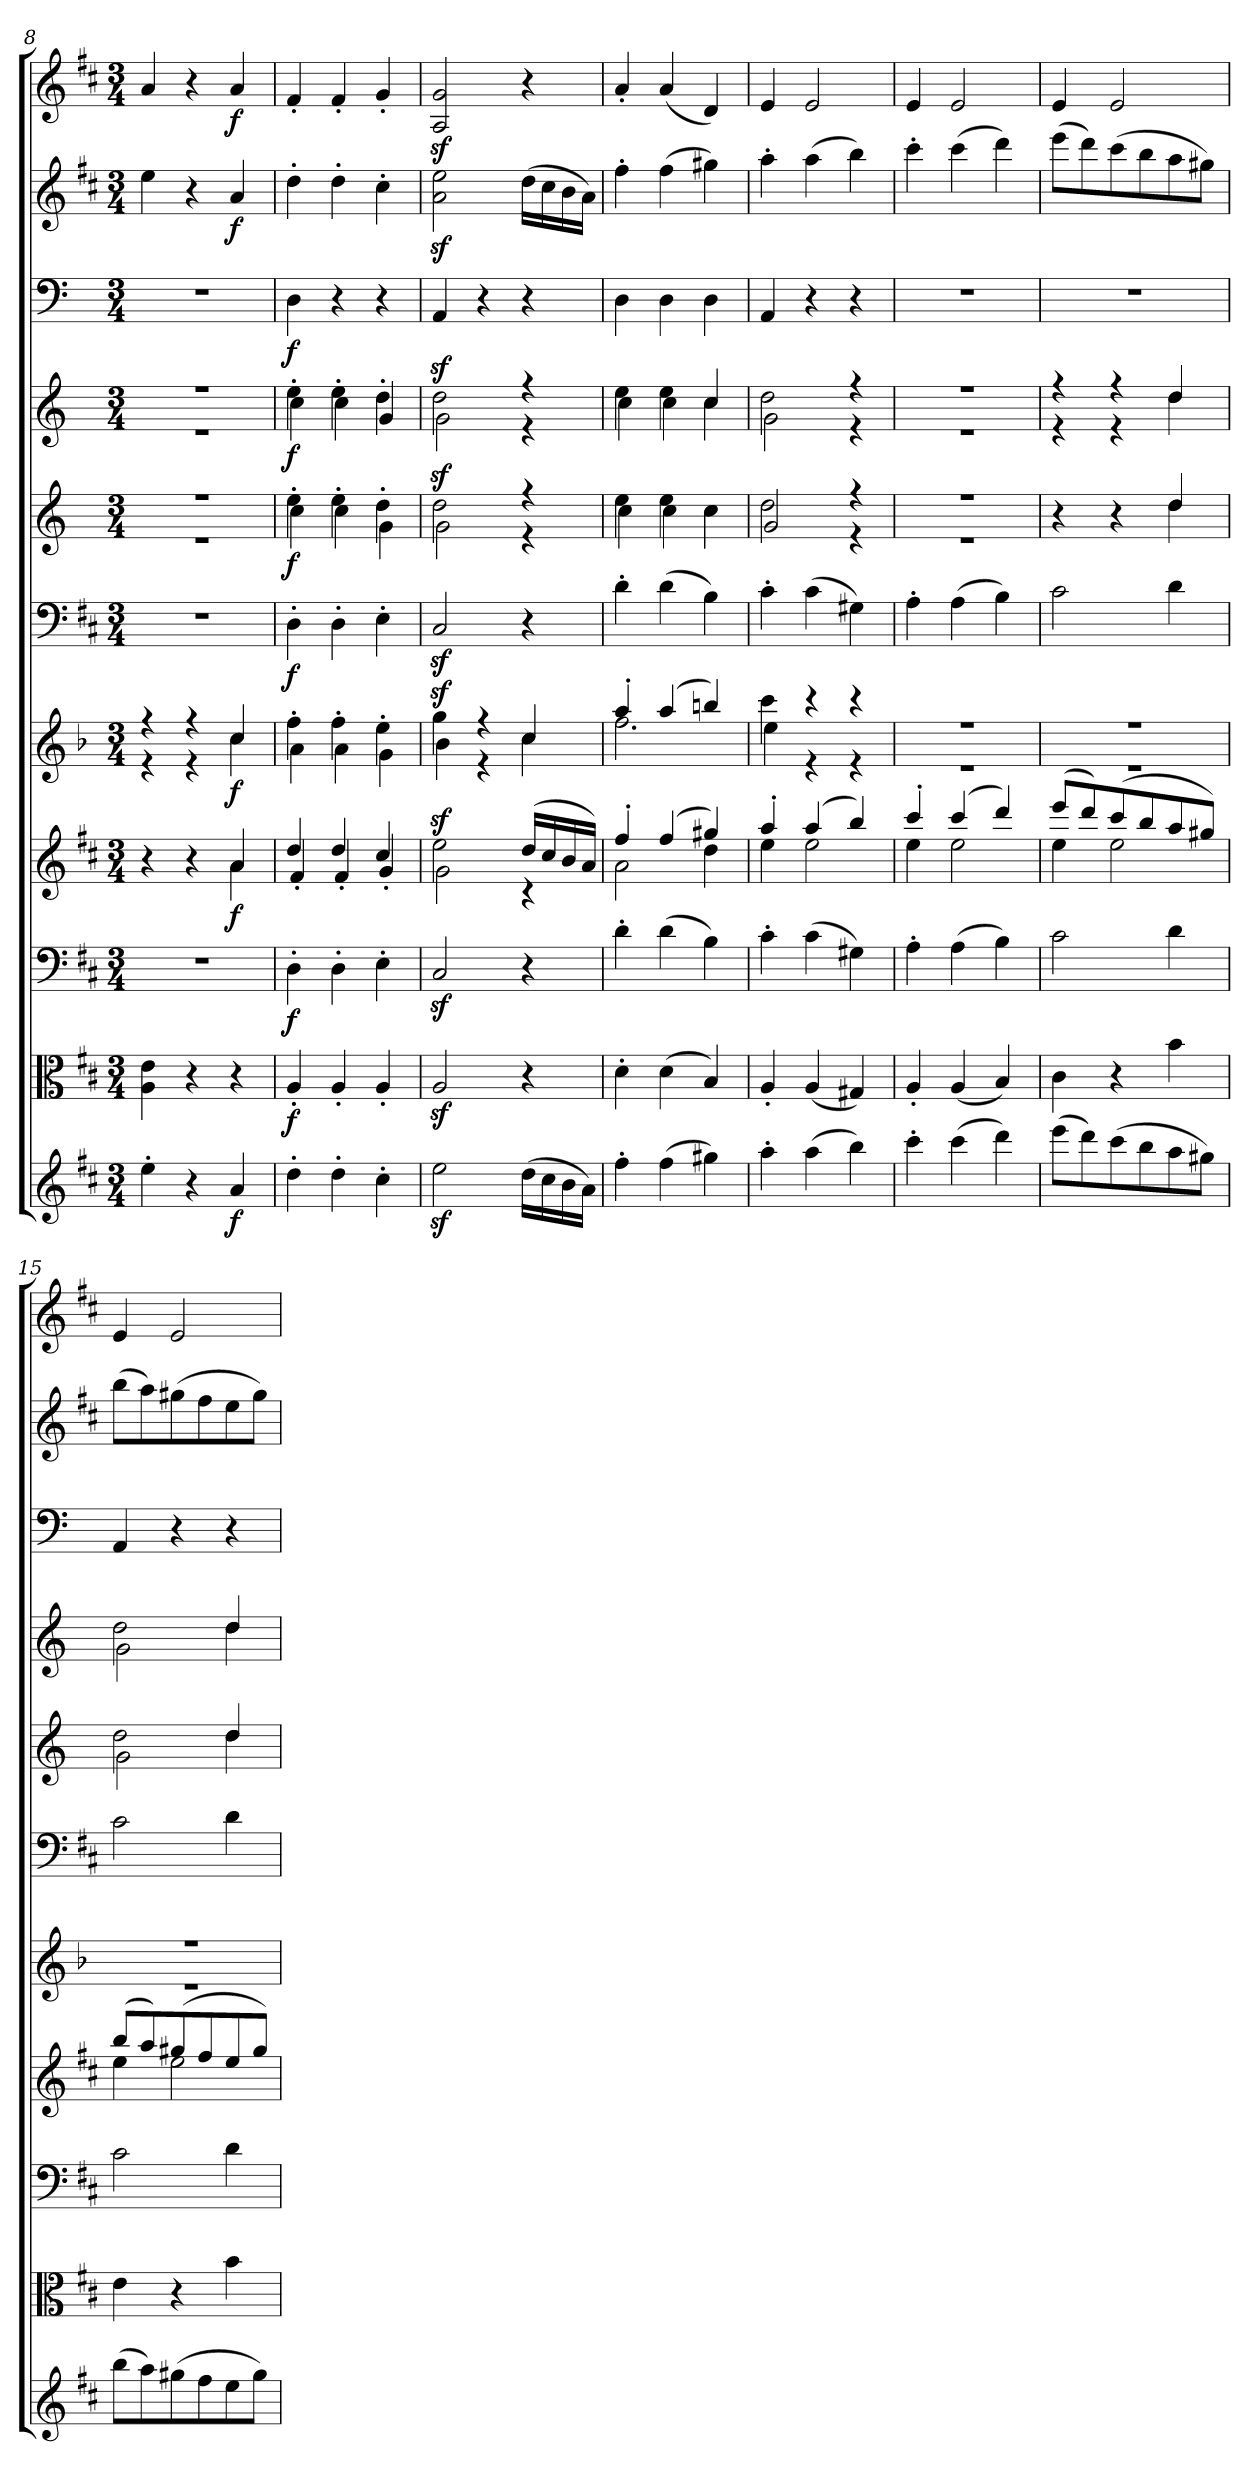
**kern	**dynam	**kern	**dynam	**kern	**dynam	**kern	**dynam	**kern	**dynam	**kern	**dynam	**kern	**dynam	**kern	**dynam	**kern	**dynam	**kern	**dynam	**kern	**dynam
*part11	*part11	*part10	*part10	*part9	*part9	*part8	*part8	*part7	*part7	*part6	*part6	*part5	*part5	*part4	*part4	*part3	*part3	*part2	*part2	*part1	*part1
*staff11	*staff11	*staff10	*staff10	*staff9	*staff9	*staff8	*staff8	*staff7	*staff7	*staff6	*staff6	*staff5	*staff5	*staff4	*staff4	*staff3	*staff3	*staff2	*staff2	*staff1	*staff1
*clefG2	*	*clefC3	*	*clefF4	*	*clefG2	*	*clefG2	*	*clefF4	*	*clefG2	*	*clefG2	*	*clefF4	*	*clefG2	*	*clefG2	*
*k[f#c#]	*	*k[f#c#]	*	*k[f#c#]	*	*k[f#c#]	*	*k[b-]	*	*k[f#c#]	*	*k[]	*	*k[]	*	*k[]	*	*k[f#c#]	*	*k[f#c#]	*
*D:	*	*D:	*	*D:	*	*D:	*	*	*	*D:	*	*	*	*	*	*	*	*D:	*	*D:	*
*M3/4	*	*M3/4	*	*M3/4	*	*M3/4	*	*M3/4	*	*M3/4	*	*M3/4	*	*M3/4	*	*M3/4	*	*M3/4	*	*M3/4	*
=8	=8	=8	=8	=8	=8	=8	=8	=8	=8	=8	=8	=8	=8	=8	=8	=8	=8	=8	=8	=8	=8
*	*	*	*	*	*	*^	*	*^	*	*	*	*^	*	*^	*	*	*	*	*	*	*
4ee'\	.	4A\ 4e\	.	2.r	.	4r	4ryy	.	4r	4r	.	2.r	.	2.r	2.r	.	2.r	2.r	.	2.r	.	4ee\	.	4a/	.
4r	.	4r	.	.	.	4r	4ryy	.	4r	4r	.	.	.	.	.	.	.	.	.	.	.	4r	.	4r	.
4a/	f	4r	.	.	.	4a/	4a\	f	4cc/	4cc\	f	.	.	.	.	.	.	.	.	.	.	4a/	f	4a/	f
=9	=9	=9	=9	=9	=9	=9	=9	=9	=9	=9	=9	=9	=9	=9	=9	=9	=9	=9	=9	=9	=9	=9	=9	=9	=9
4dd'\	.	4A'/	f	4D'\	f	4dd/	4f#'/	.	4ff'\	4a\	.	4D'\	f	4ee'\	4cc\	f	4ee'\	4cc\	f	4D\	f	4dd'\	.	4f#'/	.
4dd'\	.	4A'/	.	4D'\	.	4dd/	4f#'/	.	4ff'\	4a\	.	4D'\	.	4ee'\	4cc\	.	4ee'\	4cc\	.	4r	.	4dd'\	.	4f#'/	.
4cc#'\	.	4A'/	.	4E'\	.	4cc#/	4g'/	.	4ee'\	4g\	.	4E'\	.	4dd'\	4g\	.	4dd'\	4g/	.	4r	.	4cc#'\	.	4g'/	.
=10	=10	=10	=10	=10	=10	=10	=10	=10	=10	=10	=10	=10	=10	=10	=10	=10	=10	=10	=10	=10	=10	=10	=10	=10	=10
2eez\	.	2Az/	.	2C#z/	.	2eez>\	2g\	.	4ggz>\	4b-\	.	2C#z/	.	2ddz>\	2g\	.	2ddz>\	2g\	.	4AA/	.	2az\ 2eez\	.	2Az/ 2gz/	.
.	.	.	.	.	.	.	.	.	4r	4r	.	.	.	.	.	.	.	.	.	4r	.	.	.	.	.
(16dd\LL	.	4r	.	4r	.	(16dd/LL	4r	.	4cc/	4cc\	.	4r	.	4r	4r	.	4r	4r	.	4r	.	(16dd\LL	.	4r	.
16cc#\	.	.	.	.	.	16cc#/	.	.	.	.	.	.	.	.	.	.	.	.	.	.	.	16cc#\	.	.	.
16b\	.	.	.	.	.	16b/	.	.	.	.	.	.	.	.	.	.	.	.	.	.	.	16b\	.	.	.
16a\JJ)	.	.	.	.	.	16a/JJ)	.	.	.	.	.	.	.	.	.	.	.	.	.	.	.	16a\JJ)	.	.	.
=11	=11	=11	=11	=11	=11	=11	=11	=11	=11	=11	=11	=11	=11	=11	=11	=11	=11	=11	=11	=11	=11	=11	=11	=11	=11
4ff#'\	.	4d'\	.	4d'\	.	4ff#'/	2a\	.	4aa'/	2.ff\	.	4d'\	.	4ee\	4cc\	.	4ee\	4cc\	.	4D\	.	4ff#'\	.	4a'/	.
(4ff#\	.	(4d\	.	(4d\	.	(4ff#/	.	.	(4aa/	.	.	(4d\	.	4ee\	4cc\	.	4ee\	4cc\	.	4D\	.	(4ff#\	.	(4a/	.
4gg#X\)	.	4B/)	.	4B\)	.	4gg#X/)	4dd\	.	4bbn/)	.	.	4B\)	.	4cc\	4cc\	.	4cc/	4cc\	.	4D\	.	4gg#X\)	.	4d/)	.
=12	=12	=12	=12	=12	=12	=12	=12	=12	=12	=12	=12	=12	=12	=12	=12	=12	=12	=12	=12	=12	=12	=12	=12	=12	=12
4aa'\	.	4A'/	.	4c#'\	.	4aa'/	4ee\	.	4ccc\	4ee\	.	4c#'\	.	2dd\	2g/	.	2dd\	2g\	.	4AA/	.	4aa'\	.	4e/	.
(4aa\	.	(4A/	.	(4c#\	.	(4aa/	2ee\	.	4r	4r	.	(4c#\	.	.	.	.	.	.	.	4r	.	(4aa\	.	2e/	.
4bb\)	.	4G#X/)	.	4G#X\)	.	4bb/)	.	.	4r	4r	.	4G#X\)	.	4r	4r	.	4r	4r	.	4r	.	4bb\)	.	.	.
=13	=13	=13	=13	=13	=13	=13	=13	=13	=13	=13	=13	=13	=13	=13	=13	=13	=13	=13	=13	=13	=13	=13	=13	=13	=13
4ccc#'\	.	4A'/	.	4A'\	.	4ccc#'/	4ee\	.	2.r	2.r	.	4A'\	.	2.r	2.r	.	2.r	2.r	.	2.r	.	4ccc#'\	.	4e/	.
(4ccc#\	.	(4A/	.	(4A\	.	(4ccc#/	2ee\	.	.	.	.	(4A\	.	.	.	.	.	.	.	.	.	(4ccc#\	.	2e/	.
4ddd\)	.	4B/)	.	4B\)	.	4ddd/)	.	.	.	.	.	4B\)	.	.	.	.	.	.	.	.	.	4ddd\)	.	.	.
=14	=14	=14	=14	=14	=14	=14	=14	=14	=14	=14	=14	=14	=14	=14	=14	=14	=14	=14	=14	=14	=14	=14	=14	=14	=14
(8eee\L	.	4c#\	.	2c#\	.	(8eee/L	4ee\	.	2.r	2.r	.	2c#\	.	4r	4ryy	.	4r	4r	.	2.r	.	(8eee\L	.	4e/	.
8ddd\)	.	.	.	.	.	8ddd/)	.	.	.	.	.	.	.	.	.	.	.	.	.	.	.	8ddd\)	.	.	.
(8ccc#\	.	4r	.	.	.	(8ccc#/	2ee\	.	.	.	.	.	.	4r	4ryy	.	4r	4r	.	.	.	(8ccc#\	.	2e/	.
8bb\	.	.	.	.	.	8bb/	.	.	.	.	.	.	.	.	.	.	.	.	.	.	.	8bb\	.	.	.
8aa\	.	4b\	.	4d\	.	8aa/	.	.	.	.	.	4d\	.	4dd/	4dd\	.	4dd/	4dd\	.	.	.	8aa\	.	.	.
8gg#X\J)	.	.	.	.	.	8gg#X/J)	.	.	.	.	.	.	.	.	.	.	.	.	.	.	.	8gg#X\J)	.	.	.
=15	=15	=15	=15	=15	=15	=15	=15	=15	=15	=15	=15	=15	=15	=15	=15	=15	=15	=15	=15	=15	=15	=15	=15	=15	=15
(8bb\L	.	4e\	.	2c#\	.	(8bb/L	4ee\	.	2.r	2.r	.	2c#\	.	2dd\	2g\	.	2dd\	2g\	.	4AA/	.	(8bb\L	.	4e/	.
8aa\)	.	.	.	.	.	8aa/)	.	.	.	.	.	.	.	.	.	.	.	.	.	.	.	8aa\)	.	.	.
(8gg#X\	.	4r	.	.	.	(8gg#X/	2ee\	.	.	.	.	.	.	.	.	.	.	.	.	4r	.	(8gg#X\	.	2e/	.
8ff#\	.	.	.	.	.	8ff#/	.	.	.	.	.	.	.	.	.	.	.	.	.	.	.	8ff#\	.	.	.
8ee\	.	4b\	.	4d\	.	8ee/	.	.	.	.	.	4d\	.	4dd/	4dd\	.	4dd/	4dd\	.	4r	.	8ee\	.	.	.
8gg#\J)	.	.	.	.	.	8gg#/J)	.	.	.	.	.	.	.	.	.	.	.	.	.	.	.	8gg#\J)	.	.	.
*	*	*	*	*	*	*v	*v	*	*	*	*	*	*	*v	*v	*	*v	*v	*	*	*	*	*	*	*
*	*	*	*	*	*	*	*	*v	*v	*	*	*	*	*	*	*	*	*	*	*	*	*
=	=	=	=	=	=	=	=	=	=	=	=	=	=	=	=	=	=	=	=	=	=
*-	*-	*-	*-	*-	*-	*-	*-	*-	*-	*-	*-	*-	*-	*-	*-	*-	*-	*-	*-	*-	*-
